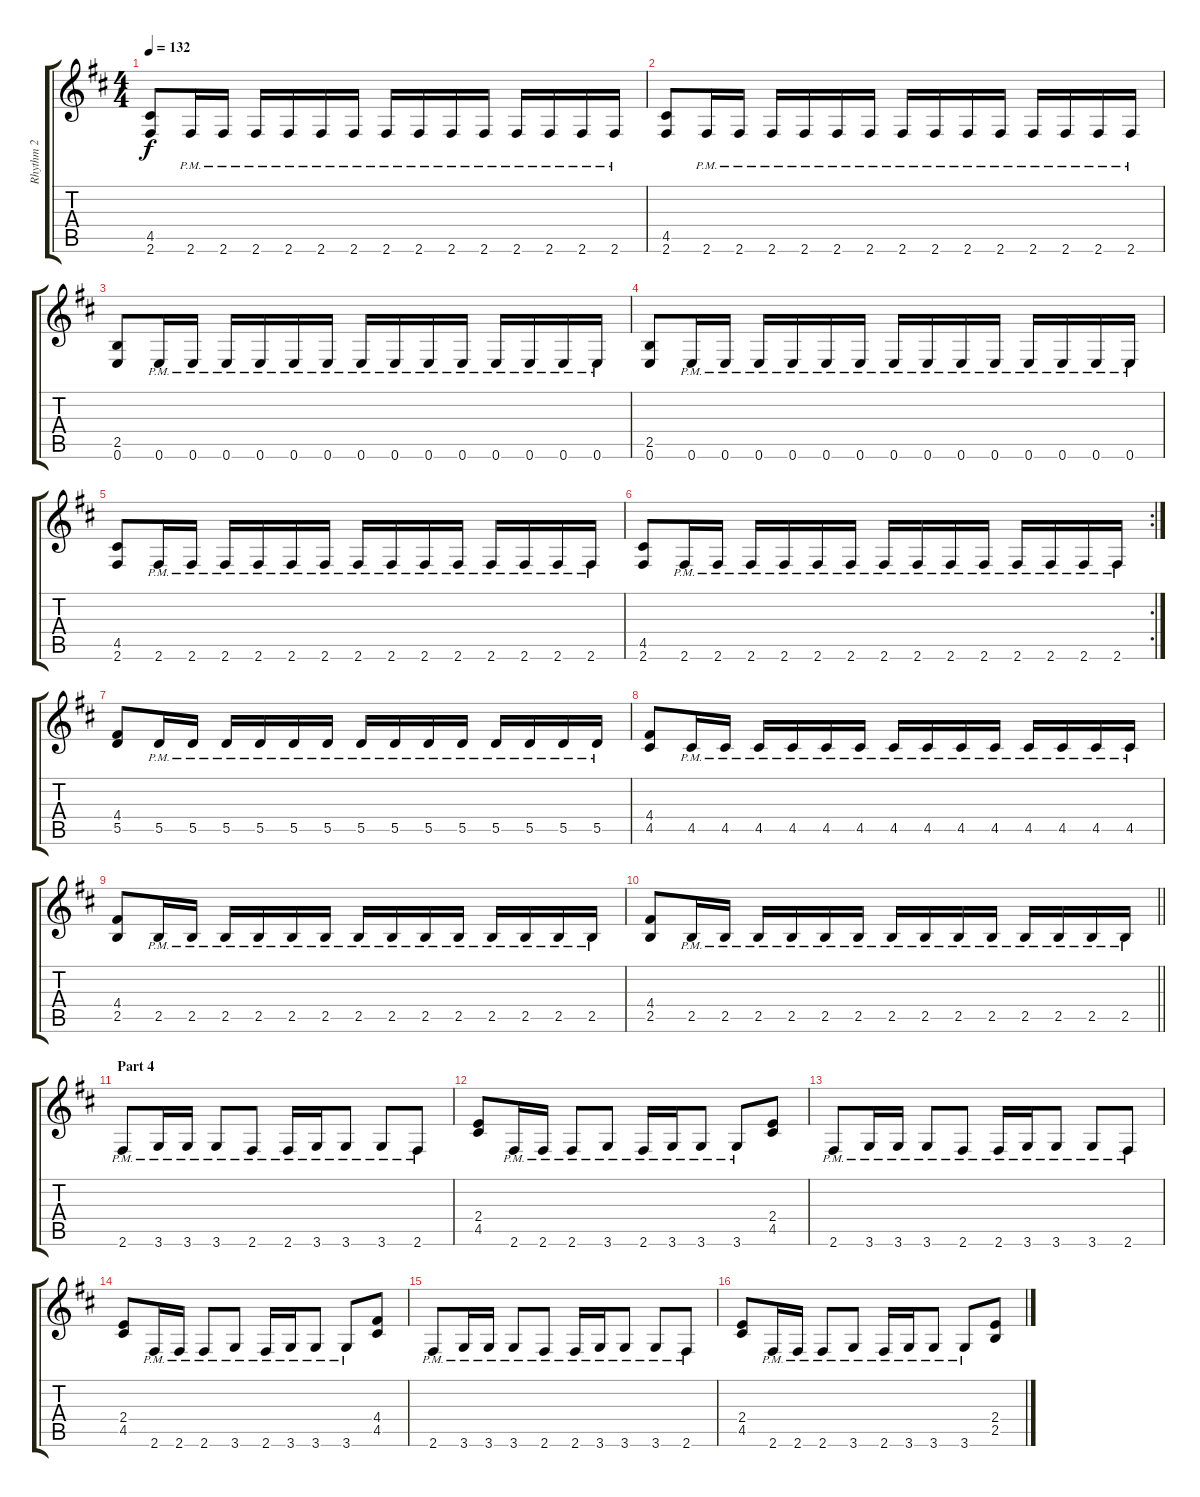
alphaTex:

\track ("Rhythm 2" "Rhythm 2") {instrument distortionguitar}
\staff {score tabs}
\tuning (E4 B3 G3 D3 A2 E2) {hide}
\ts (4 4)
\tempo 132
\clef g2
\ks bminor
(4.5 2.6).8{dy f} 2.6{pm}.16 2.6{pm}.16 2.6{pm}.16 2.6{pm}.16 2.6{pm}.16 2.6{pm}.16 2.6{pm}.16 2.6{pm}.16 2.6{pm}.16 2.6{pm}.16 2.6{pm}.16 2.6{pm}.16 2.6{pm}.16 2.6{pm}.16 |
(4.5 2.6).8 2.6{pm}.16 2.6{pm}.16 2.6{pm}.16 2.6{pm}.16 2.6{pm}.16 2.6{pm}.16 2.6{pm}.16 2.6{pm}.16 2.6{pm}.16 2.6{pm}.16 2.6{pm}.16 2.6{pm}.16 2.6{pm}.16 2.6{pm}.16 |
(2.5 0.6).8 0.6{pm}.16 0.6{pm}.16 0.6{pm}.16 0.6{pm}.16 0.6{pm}.16 0.6{pm}.16 0.6{pm}.16 0.6{pm}.16 0.6{pm}.16 0.6{pm}.16 0.6{pm}.16 0.6{pm}.16 0.6{pm}.16 0.6{pm}.16 |
(2.5 0.6).8 0.6{pm}.16 0.6{pm}.16 0.6{pm}.16 0.6{pm}.16 0.6{pm}.16 0.6{pm}.16 0.6{pm}.16 0.6{pm}.16 0.6{pm}.16 0.6{pm}.16 0.6{pm}.16 0.6{pm}.16 0.6{pm}.16 0.6{pm}.16 |
(4.5 2.6).8 2.6{pm}.16 2.6{pm}.16 2.6{pm}.16 2.6{pm}.16 2.6{pm}.16 2.6{pm}.16 2.6{pm}.16 2.6{pm}.16 2.6{pm}.16 2.6{pm}.16 2.6{pm}.16 2.6{pm}.16 2.6{pm}.16 2.6{pm}.16 |
\rc 2
(4.5 2.6).8 2.6{pm}.16 2.6{pm}.16 2.6{pm}.16 2.6{pm}.16 2.6{pm}.16 2.6{pm}.16 2.6{pm}.16 2.6{pm}.16 2.6{pm}.16 2.6{pm}.16 2.6{pm}.16 2.6{pm}.16 2.6{pm}.16 2.6{pm}.16 |
(4.4 5.5).8 5.5{pm}.16 5.5{pm}.16 5.5{pm}.16 5.5{pm}.16 5.5{pm}.16 5.5{pm}.16 5.5{pm}.16 5.5{pm}.16 5.5{pm}.16 5.5{pm}.16 5.5{pm}.16 5.5{pm}.16 5.5{pm}.16 5.5{pm}.16 |
(4.4 4.5).8 4.5{pm}.16 4.5{pm}.16 4.5{pm}.16 4.5{pm}.16 4.5{pm}.16 4.5{pm}.16 4.5{pm}.16 4.5{pm}.16 4.5{pm}.16 4.5{pm}.16 4.5{pm}.16 4.5{pm}.16 4.5{pm}.16 4.5{pm}.16 |
(4.4 2.5).8 2.5{pm}.16 2.5{pm}.16 2.5{pm}.16 2.5{pm}.16 2.5{pm}.16 2.5{pm}.16 2.5{pm}.16 2.5{pm}.16 2.5{pm}.16 2.5{pm}.16 2.5{pm}.16 2.5{pm}.16 2.5{pm}.16 2.5{pm}.16 |
\barLineRight lightlight
(4.4 2.5).8 2.5{pm}.16 2.5{pm}.16 2.5{pm}.16 2.5{pm}.16 2.5{pm}.16 2.5{pm}.16 2.5{pm}.16 2.5{pm}.16 2.5{pm}.16 2.5{pm}.16 2.5{pm}.16 2.5{pm}.16 2.5{pm}.16 2.5{pm}.16 |
\section ("" "Part 4")
2.6{pm}.8 3.6{pm}.16 3.6{pm}.16 3.6{pm}.8 2.6{pm}.8 2.6{pm}.16 3.6{pm}.16 3.6{pm}.8 3.6{pm}.8 2.6{pm}.8 |
(2.4 4.5).8 2.6{pm}.16 2.6{pm}.16 2.6{pm}.8 3.6{pm}.8 2.6{pm}.16 3.6{pm}.16 3.6{pm}.8 3.6{pm}.8 (2.4 4.5).8 |
2.6{pm}.8 3.6{pm}.16 3.6{pm}.16 3.6{pm}.8 2.6{pm}.8 2.6{pm}.16 3.6{pm}.16 3.6{pm}.8 3.6{pm}.8 2.6{pm}.8 |
(2.4 4.5).8 2.6{pm}.16 2.6{pm}.16 2.6{pm}.8 3.6{pm}.8 2.6{pm}.16 3.6{pm}.16 3.6{pm}.8 3.6{pm}.8 (4.4 4.5).8 |
2.6{pm}.8 3.6{pm}.16 3.6{pm}.16 3.6{pm}.8 2.6{pm}.8 2.6{pm}.16 3.6{pm}.16 3.6{pm}.8 3.6{pm}.8 2.6{pm}.8 |
(2.4 4.5).8 2.6{pm}.16 2.6{pm}.16 2.6{pm}.8 3.6{pm}.8 2.6{pm}.16 3.6{pm}.16 3.6{pm}.8 3.6{pm}.8 (2.4 2.5).8
